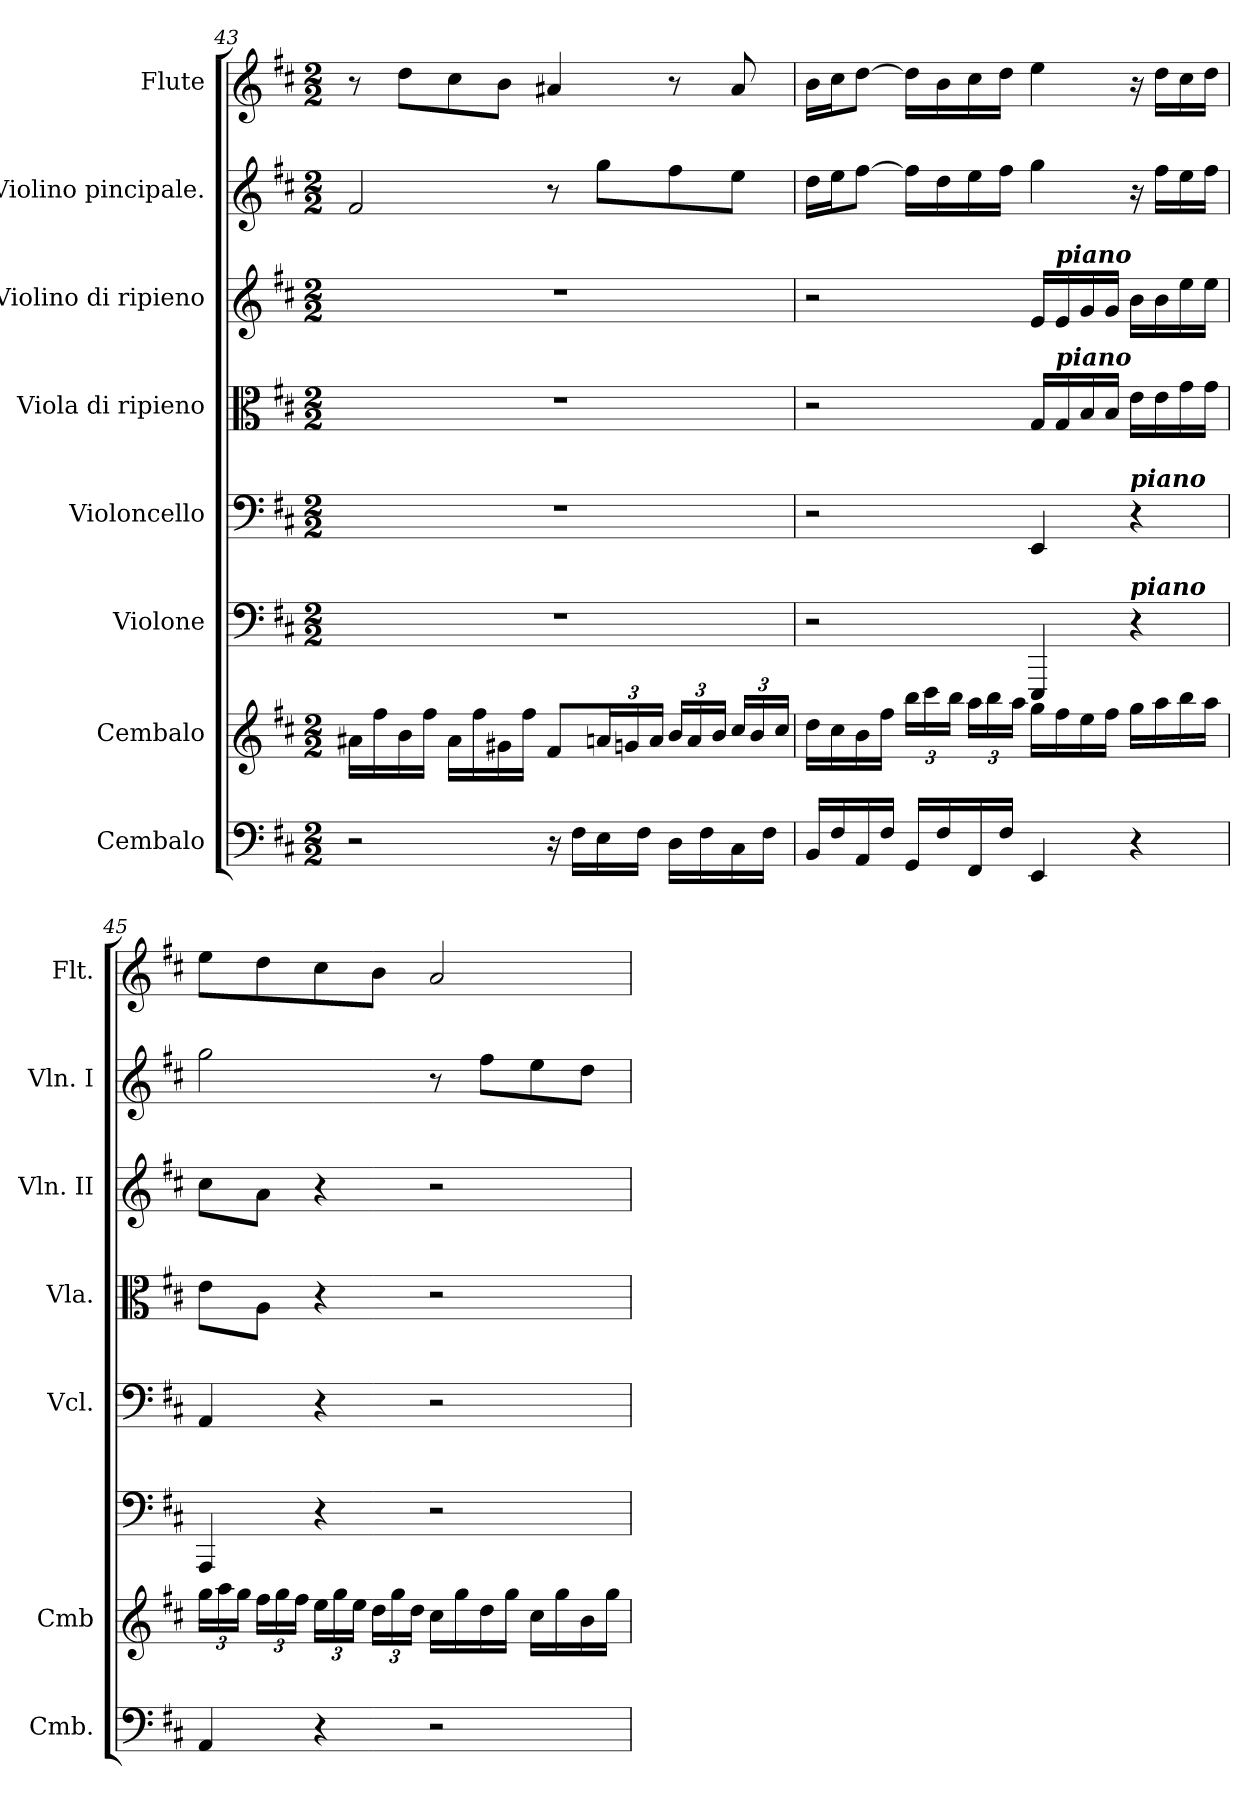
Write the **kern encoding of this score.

**kern	**kern	**kern	**kern	**kern	**kern	**kern	**kern
*part8	*part7	*part6	*part5	*part4	*part3	*part2	*part1
*staff8	*staff7	*staff6	*staff5	*staff4	*staff3	*staff2	*staff1
*I"Cembalo	*I"Cembalo	*I"Violone	*I"Violoncello	*I"Viola di ripieno	*I"Violino di ripieno	*I"Violino pincipale.	*I"Flute
*I'Cmb.	*I'Cmb	*	*I'Vcl.	*I'Vla.	*I'Vln. II	*I'Vln. I	*I'Flt.
!!LO:LB:g=z
*clefF4	*clefG2	*clefF4	*clefF4	*clefC3	*clefG2	*clefG2	*clefG2
*	*	*ITrd7c12	*	*	*	*	*
*k[f#c#]	*k[f#c#]	*k[f#c#]	*k[f#c#]	*k[f#c#]	*k[f#c#]	*k[f#c#]	*k[f#c#]
*D:	*D:	*D:	*D:	*D:	*D:	*D:	*D:
*M2/2	*M2/2	*M2/2	*M2/2	*M2/2	*M2/2	*M2/2	*M2/2
=43	=43	=43	=43	=43	=43	=43	=43
2r	16a#X\LL	1r	1r	1r	1r	2f#/	8r
.	16ff#\	.	.	.	.	.	.
.	16b\	.	.	.	.	.	8dd\L
.	16ff#\JJ	.	.	.	.	.	.
.	16a#\LL	.	.	.	.	.	8cc#\
.	16ff#\	.	.	.	.	.	.
.	16g#X\	.	.	.	.	.	8b\J
.	16ff#\JJ	.	.	.	.	.	.
16r	8f#/L	.	.	.	.	8r	4a#X/
16F#\LL	.	.	.	.	.	.	.
*	*Xbrackettup	*	*	*	*	*	*
16E\	24an/L	.	.	.	.	8gg\L	.
.	24gn/	.	.	.	.	.	.
16F#\JJ	.	.	.	.	.	.	.
.	24a/JJ	.	.	.	.	.	.
16D\LL	24b/LL	.	.	.	.	8ff#\	8r
.	24a/	.	.	.	.	.	.
16F#\	.	.	.	.	.	.	.
.	24b/JJ	.	.	.	.	.	.
16C#\	24cc#/LL	.	.	.	.	8ee\J	8a#/
.	24b/	.	.	.	.	.	.
16F#\JJ	.	.	.	.	.	.	.
.	24cc#/JJ	.	.	.	.	.	.
=44	=44	=44	=44	=44	=44	=44	=44
16BB/LL	16dd\LL	2r	2r	2r	2r	16dd\LL	16b\LL
16F#/	16cc#\	.	.	.	.	16ee\J	16cc#\J
16AA/	16b\	.	.	.	.	[8ff#\J	[8dd\J
16F#/JJ	16ff#\JJ	.	.	.	.	.	.
16GG/LL	24bb\LL	.	.	.	.	16ff#\LL]	16dd\LL]
.	24ccc#\	.	.	.	.	.	.
16F#/	.	.	.	.	.	16dd\	16b\
.	24bb\JJ	.	.	.	.	.	.
16FF#/	24aa\LL	.	.	.	.	16ee\	16cc#\
.	24bb\	.	.	.	.	.	.
16F#/JJ	.	.	.	.	.	16ff#\JJ	16dd\JJ
.	24aa\JJ	.	.	.	.	.	.
4EE/	16gg\LL	4EEEE/	4EE/	16G/LL	16e/LL	4gg\	4ee\
!	!	!	!	!	!LO:TX:a:Bi:t=piano	!	!
!	!	!	!	!LO:TX:a:Bi:t=piano	!	!	!
.	16ff#\	.	.	16G/	16e/	.	.
.	16ee\	.	.	16B/	16g/	.	.
.	16ff#\JJ	.	.	16B/JJ	16g/JJ	.	.
!	!	!	!LO:TX:a:Bi:t=piano	!	!	!	!
!	!	!LO:TX:a:Bi:t=piano	!	!	!	!	!
4r	16gg\LL	4r	4r	16e\LL	16b\LL	16r	16r
.	16aa\	.	.	16e\	16b\	16ff#\LL	16dd\LL
.	16bb\	.	.	16g\	16ee\	16ee\	16cc#\
.	16aa\JJ	.	.	16g\JJ	16ee\JJ	16ff#\JJ	16dd\JJ
=45	=45	=45	=45	=45	=45	=45	=45
4AA/	24gg\LL	4AAAA/	4AA/	8e\L	8cc#\L	2gg\	8ee\L
.	24aa\	.	.	.	.	.	.
.	24gg\JJ	.	.	.	.	.	.
.	24ff#\LL	.	.	8A\J	8a\J	.	8dd\
.	24gg\	.	.	.	.	.	.
.	24ff#\JJ	.	.	.	.	.	.
4r	24ee\LL	4r	4r	4r	4r	.	8cc#\
.	24gg\	.	.	.	.	.	.
.	24ee\JJ	.	.	.	.	.	.
.	24dd\LL	.	.	.	.	.	8b\J
.	24gg\	.	.	.	.	.	.
.	24dd\JJ	.	.	.	.	.	.
2r	16cc#\LL	2r	2r	2r	2r	8r	2a/
.	16gg\	.	.	.	.	.	.
.	16dd\	.	.	.	.	8ff#\L	.
.	16gg\JJ	.	.	.	.	.	.
.	16cc#\LL	.	.	.	.	8ee\	.
.	16gg\	.	.	.	.	.	.
.	16b\	.	.	.	.	8dd\J	.
.	16gg\JJ	.	.	.	.	.	.
=	=	=	=	=	=	=	=
*-	*-	*-	*-	*-	*-	*-	*-
